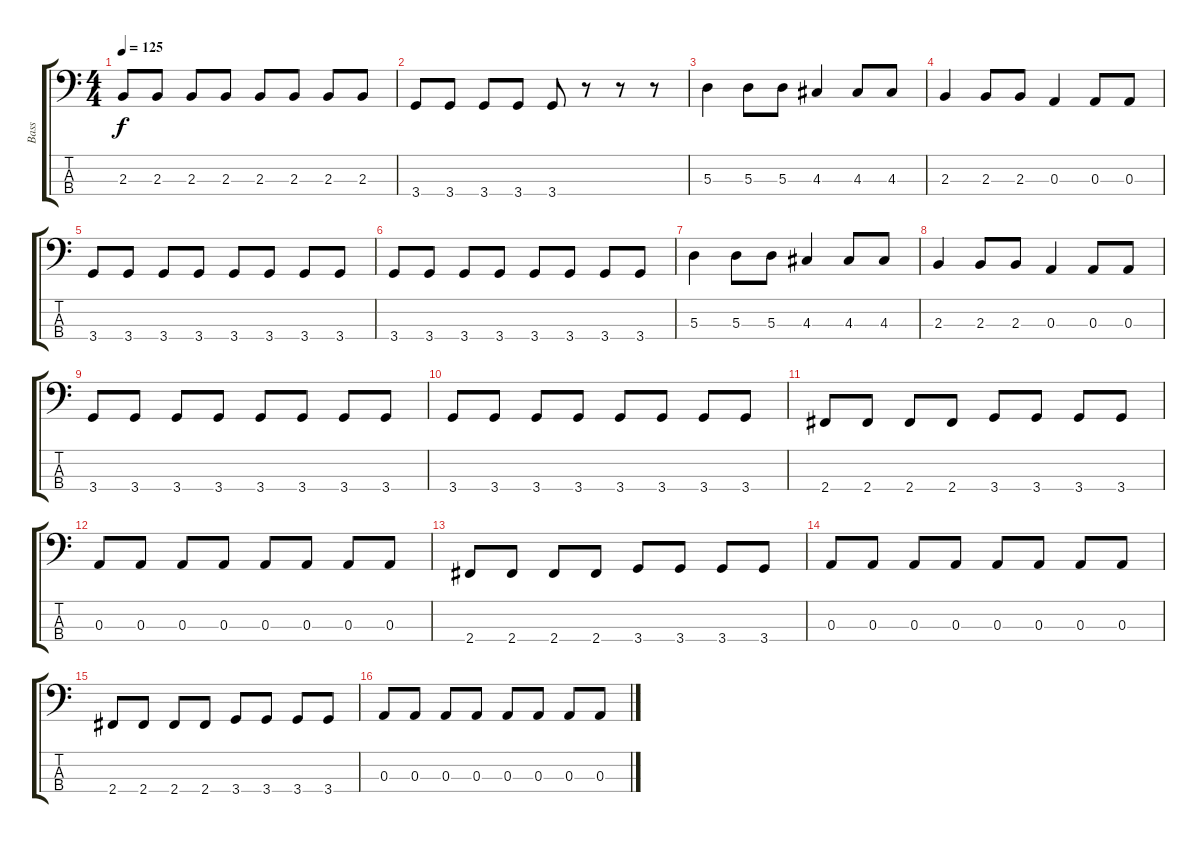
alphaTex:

\track ("Bass" "Bass") {instrument electricbassfinger}
\staff {score tabs}
\tuning (G2 D2 A1 E1) {hide}
\ts (4 4)
\tempo 125
\clef f4
\ks c
2.3.8{dy f} 2.3.8 2.3.8 2.3.8 2.3.8 2.3.8 2.3.8 2.3.8 |
3.4.8 3.4.8 3.4.8 3.4.8 3.4.8 r.8 r.8 r.8 |
5.3.4 5.3.8 5.3.8 4.3.4 4.3.8 4.3.8 |
2.3.4 2.3.8 2.3.8 0.3.4 0.3.8 0.3.8 |
3.4.8 3.4.8 3.4.8 3.4.8 3.4.8 3.4.8 3.4.8 3.4.8 |
3.4.8 3.4.8 3.4.8 3.4.8 3.4.8 3.4.8 3.4.8 3.4.8 |
5.3.4 5.3.8 5.3.8 4.3.4 4.3.8 4.3.8 |
2.3.4 2.3.8 2.3.8 0.3.4 0.3.8 0.3.8 |
3.4.8 3.4.8 3.4.8 3.4.8 3.4.8 3.4.8 3.4.8 3.4.8 |
3.4.8 3.4.8 3.4.8 3.4.8 3.4.8 3.4.8 3.4.8 3.4.8 |
2.4.8 2.4.8 2.4.8 2.4.8 3.4.8 3.4.8 3.4.8 3.4.8 |
0.3.8 0.3.8 0.3.8 0.3.8 0.3.8 0.3.8 0.3.8 0.3.8 |
2.4.8 2.4.8 2.4.8 2.4.8 3.4.8 3.4.8 3.4.8 3.4.8 |
0.3.8 0.3.8 0.3.8 0.3.8 0.3.8 0.3.8 0.3.8 0.3.8 |
2.4.8 2.4.8 2.4.8 2.4.8 3.4.8 3.4.8 3.4.8 3.4.8 |
0.3.8 0.3.8 0.3.8 0.3.8 0.3.8 0.3.8 0.3.8 0.3.8
